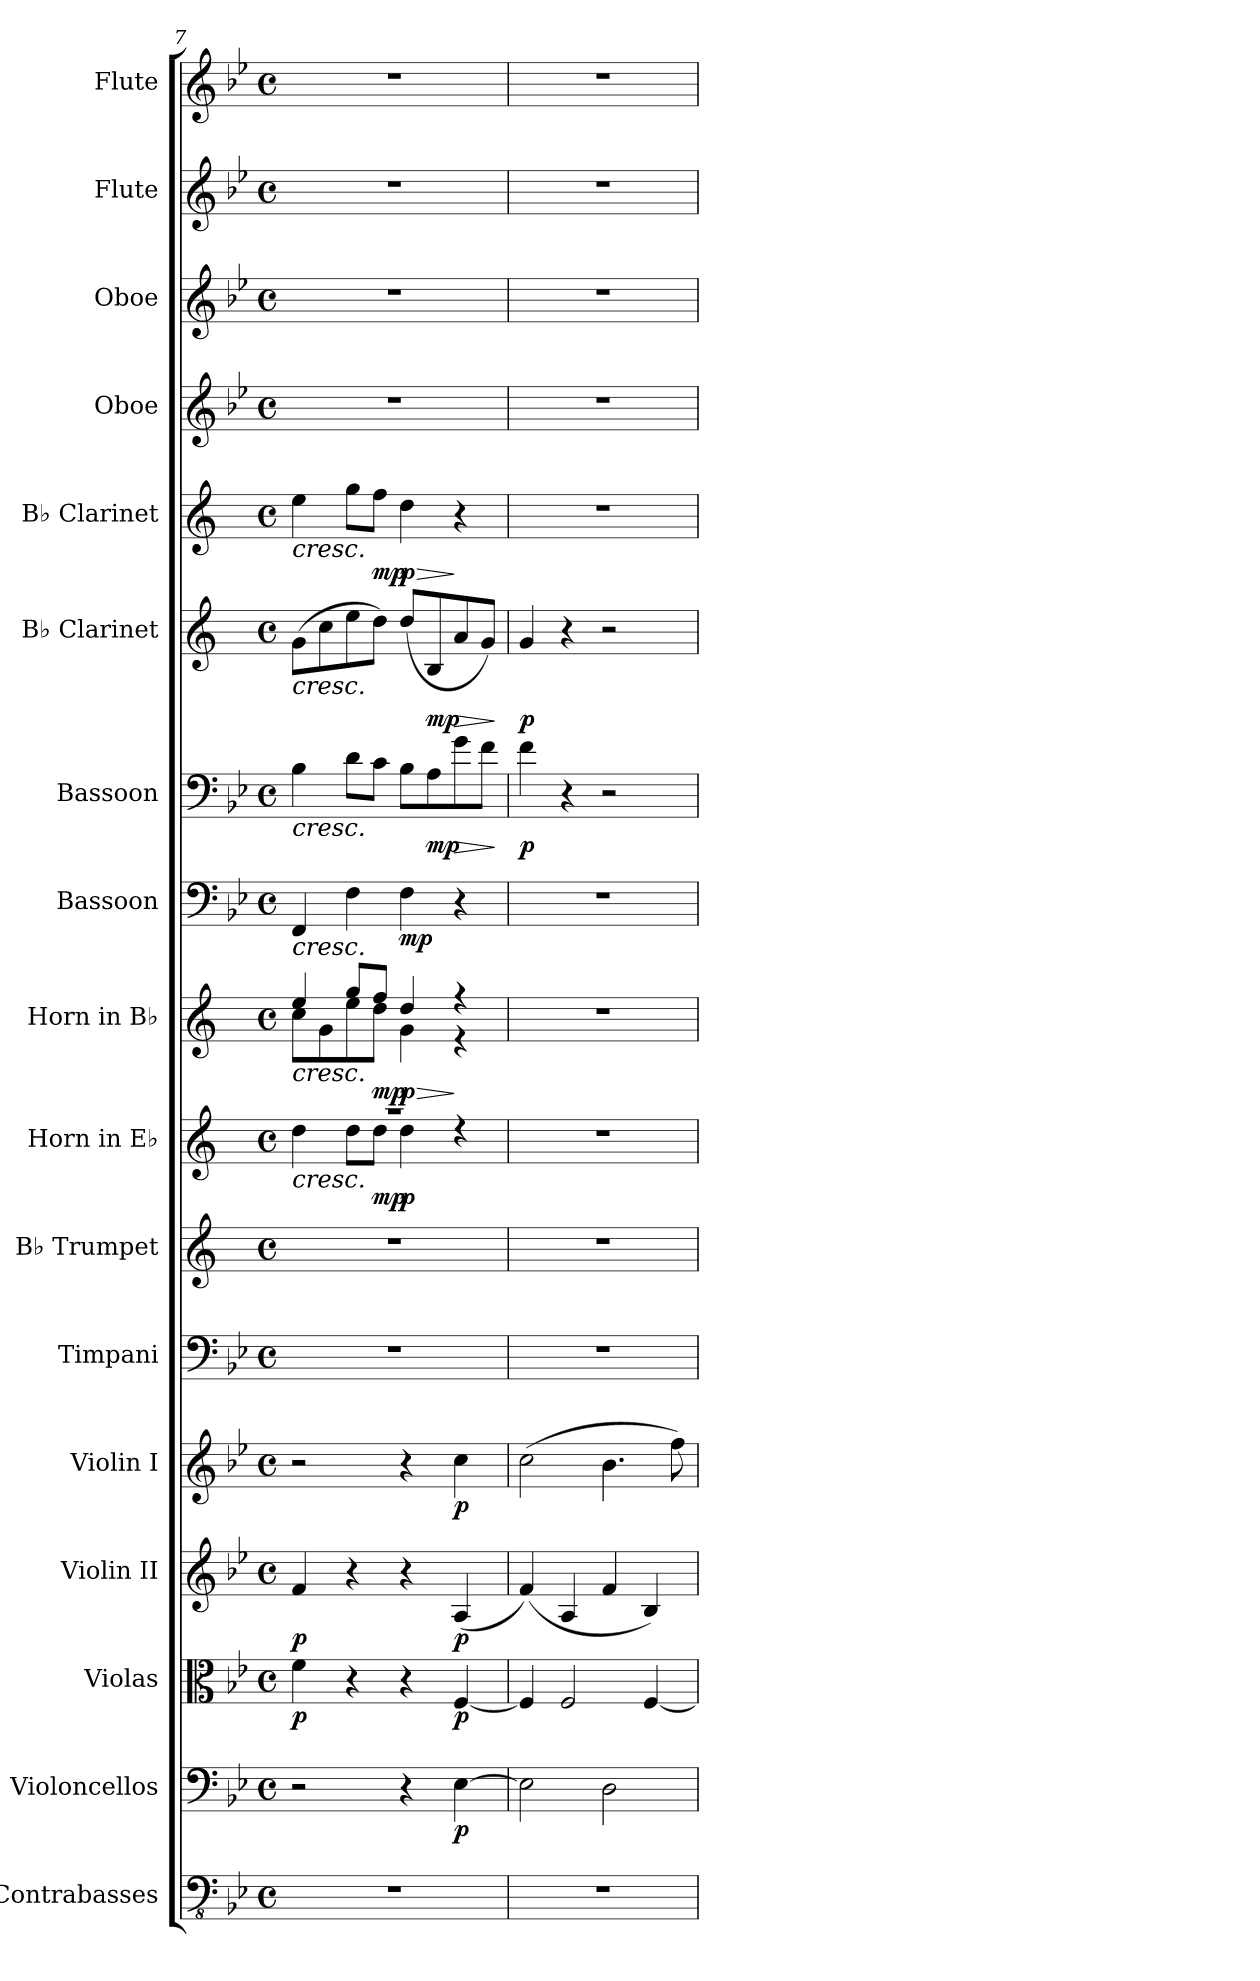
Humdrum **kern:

**kern	**kern	**dynam	**kern	**dynam	**kern	**dynam	**kern	**dynam	**kern	**kern	**kern	**dynam	**kern	**dynam	**kern	**dynam	**kern	**dynam	**kern	**dynam	**kern	**dynam	**kern	**kern	**kern	**kern
*part17	*part16	*part16	*part15	*part15	*part14	*part14	*part13	*part13	*part12	*part11	*part10	*part10	*part9	*part9	*part8	*part8	*part7	*part7	*part6	*part6	*part5	*part5	*part4	*part3	*part2	*part1
*staff17	*staff16	*staff16	*staff15	*staff15	*staff14	*staff14	*staff13	*staff13	*staff12	*staff11	*staff10	*staff10	*staff9	*staff9	*staff8	*staff8	*staff7	*staff7	*staff6	*staff6	*staff5	*staff5	*staff4	*staff3	*staff2	*staff1
*I"Contrabasses	*I"Violoncellos	*	*I"Violas	*	*I"Violin II	*	*I"Violin I	*	*I"Timpani	*I"B♭ Trumpet	*I"Horn in E♭	*	*I"Horn in B♭	*	*I"Bassoon	*	*I"Bassoon	*	*I"B♭ Clarinet	*	*I"B♭ Clarinet	*	*I"Oboe	*I"Oboe	*I"Flute	*I"Flute
*I'Cbs.	*I'Vcs.	*	*I'Vlas.	*	*I'Vln II.	*	*I'Vln I.	*	*I'Timp.	*I'B♭ Tpt.	*	*	*	*	*I'Bsn.	*	*I'Bsn.	*	*I'B♭ Cl.	*	*I'B♭ Cl.	*	*I'Ob.	*I'Ob.	*I'Fl.	*I'Fl.
*clefFv4	*clefF4	*	*clefC3	*	*clefG2	*	*clefG2	*	*clefF4	*clefG2	*clefG2	*	*clefG2	*	*clefF4	*	*clefF4	*	*clefG2	*	*clefG2	*	*clefG2	*clefG2	*clefG2	*clefG2
*	*	*	*	*	*	*	*	*	*	*ITrd1c2	*ITrd5c9	*	*ITrd1c2	*	*	*	*	*	*ITrd1c2	*	*ITrd1c2	*	*	*	*	*
*k[b-e-]	*k[b-e-]	*	*k[b-e-]	*	*k[b-e-]	*	*k[b-e-]	*	*k[b-e-]	*k[b-e-]	*k[b-e-a-]	*	*k[b-e-]	*	*k[b-e-]	*	*k[b-e-]	*	*k[b-e-]	*	*k[b-e-]	*	*k[b-e-]	*k[b-e-]	*k[b-e-]	*k[b-e-]
*M4/4	*M4/4	*	*M4/4	*	*M4/4	*	*M4/4	*	*M4/4	*M4/4	*M4/4	*	*M4/4	*	*M4/4	*	*M4/4	*	*M4/4	*	*M4/4	*	*M4/4	*M4/4	*M4/4	*M4/4
*met(c)	*met(c)	*	*met(c)	*	*met(c)	*	*met(c)	*	*met(c)	*met(c)	*met(c)	*	*met(c)	*	*met(c)	*	*met(c)	*	*met(c)	*	*met(c)	*	*met(c)	*met(c)	*met(c)	*met(c)
=7	=7	=7	=7	=7	=7	=7	=7	=7	=7	=7	=7	=7	=7	=7	=7	=7	=7	=7	=7	=7	=7	=7	=7	=7	=7	=7
!	!	!	!	!LO:DY:b	!	!LO:DY:b	!	!	!	!	!	!LO:HP:b	!	!LO:HP:b	!	!LO:HP:b	!	!LO:HP:b	!	!LO:HP:b	!	!LO:HP:b	!	!	!	!
*	*	*	*	*	*	*	*	*	*	*	*^	*	*^	*	*	*	*	*	*	*	*	*	*	*	*	*
1r	2r	.	4f\	p	4f/	p	2r	.	1r	1r	1r	4f\	<	4dd/	8b-\L	<	4FF/	<	4B-\	<	(8f\L	<	4dd\	<	1r	1r	1r	1r
.	.	.	.	.	.	.	.	.	.	.	.	.	.	.	8f\	.	.	.	.	.	8b-\	.	.	.	.	.	.	.
.	.	.	4r	.	4r	.	.	.	.	.	.	8f\L	.	8ff/L	8dd\	.	4F\	.	8d\L	.	8dd\	.	8ff\L	.	.	.	.	.
!	!	!	!	!	!	!	!	!	!	!	!	!	!LO:DY:b	!	!	!LO:DY:b	!	!	!	!	!	!	!	!LO:DY:b	!	!	!	!
.	.	.	.	.	.	.	.	.	.	.	.	8f\J	mp	8ee-/J	8cc\J	mp	.	.	8c\J	.	8cc\J)	.	8ee-\J	mp	.	.	.	.
!	!	!	!	!	!	!	!	!	!	!	!	!	!LO:DY:n=1:b	!	!	!LO:HP:n=1:b	!	!	!	!	!	!	!	!LO:HP:n=1:b	!	!	!	!
!	!	!	!	!	!	!	!	!	!	!	!	!	!	!	!	!LO:DY:n=1:b	!	!LO:DY:b	!	!	!	!	!	!LO:DY:n=1:b	!	!	!	!
.	4r	.	4r	.	4r	.	4r	.	.	.	.	4f\	[ p	4cc/	4f\	[ > p	4F\	mp	8B-\L	.	(8cc/L	.	4cc\	[ > p	.	.	.	.
!	!	!	!	!	!	!	!	!	!	!	!	!	!	!	!	!	!	!	!	!LO:DY:b	!	!LO:DY:b	!	!	!	!	!	!
.	.	.	.	.	.	.	.	.	.	.	.	.	.	.	.	.	.	.	8A\	mp	8A/	mp	.	.	.	.	.	.
!	!	!LO:DY:b	!	!LO:DY:b	!	!LO:DY:b	!	!LO:DY:b	!	!	!	!	!	!	!	!	!	!	!	!LO:HP:n=1:b	!	!LO:HP:n=1:b	!	!	!	!	!	!
.	[4E-\	p	[4F/	p	(4A/	p	4cc\	p	.	.	.	4rdd	.	4r	4r	]	4r	[	8g\	[ >	8g/	[ >	4r	]	.	.	.	.
.	.	.	.	.	.	.	.	.	.	.	.	.	.	.	.	.	.	.	8f\J	.	8f/J)	.	.	.	.	.	.	.
*	*	*	*	*	*	*	*	*	*	*	*v	*v	*	*	*	*	*	*	*	*	*	*	*	*	*	*	*	*
*	*	*	*	*	*	*	*	*	*	*	*	*	*v	*v	*	*	*	*	*	*	*	*	*	*	*	*	*
.	.	.	.	.	.	.	.	.	.	.	.	.	.	.	.	.	.	]	.	]	.	.	.	.	.	.
=8	=8	=8	=8	=8	=8	=8	=8	=8	=8	=8	=8	=8	=8	=8	=8	=8	=8	=8	=8	=8	=8	=8	=8	=8	=8	=8
!	!	!	!	!	!	!	!	!	!	!	!	!	!	!	!	!	!	!LO:DY:b	!	!LO:DY:b	!	!	!	!	!	!
1r	2E-\]	.	4F/]	.	(4f/)	.	(2cc\	.	1r	1r	1r	.	1r	.	1r	.	4f\	p	4f/	p	1r	.	1r	1r	1r	1r
.	.	.	2F/	.	4A/	.	.	.	.	.	.	.	.	.	.	.	4r	.	4r	.	.	.	.	.	.	.
.	2D\	.	.	.	4f/	.	4.b-\	.	.	.	.	.	.	.	.	.	2r	.	2r	.	.	.	.	.	.	.
.	.	.	[4F/	.	4B-/)	.	.	.	.	.	.	.	.	.	.	.	.	.	.	.	.	.	.	.	.	.
.	.	.	.	.	.	.	8ff\)	.	.	.	.	.	.	.	.	.	.	.	.	.	.	.	.	.	.	.
=	=	=	=	=	=	=	=	=	=	=	=	=	=	=	=	=	=	=	=	=	=	=	=	=	=	=
*-	*-	*-	*-	*-	*-	*-	*-	*-	*-	*-	*-	*-	*-	*-	*-	*-	*-	*-	*-	*-	*-	*-	*-	*-	*-	*-
